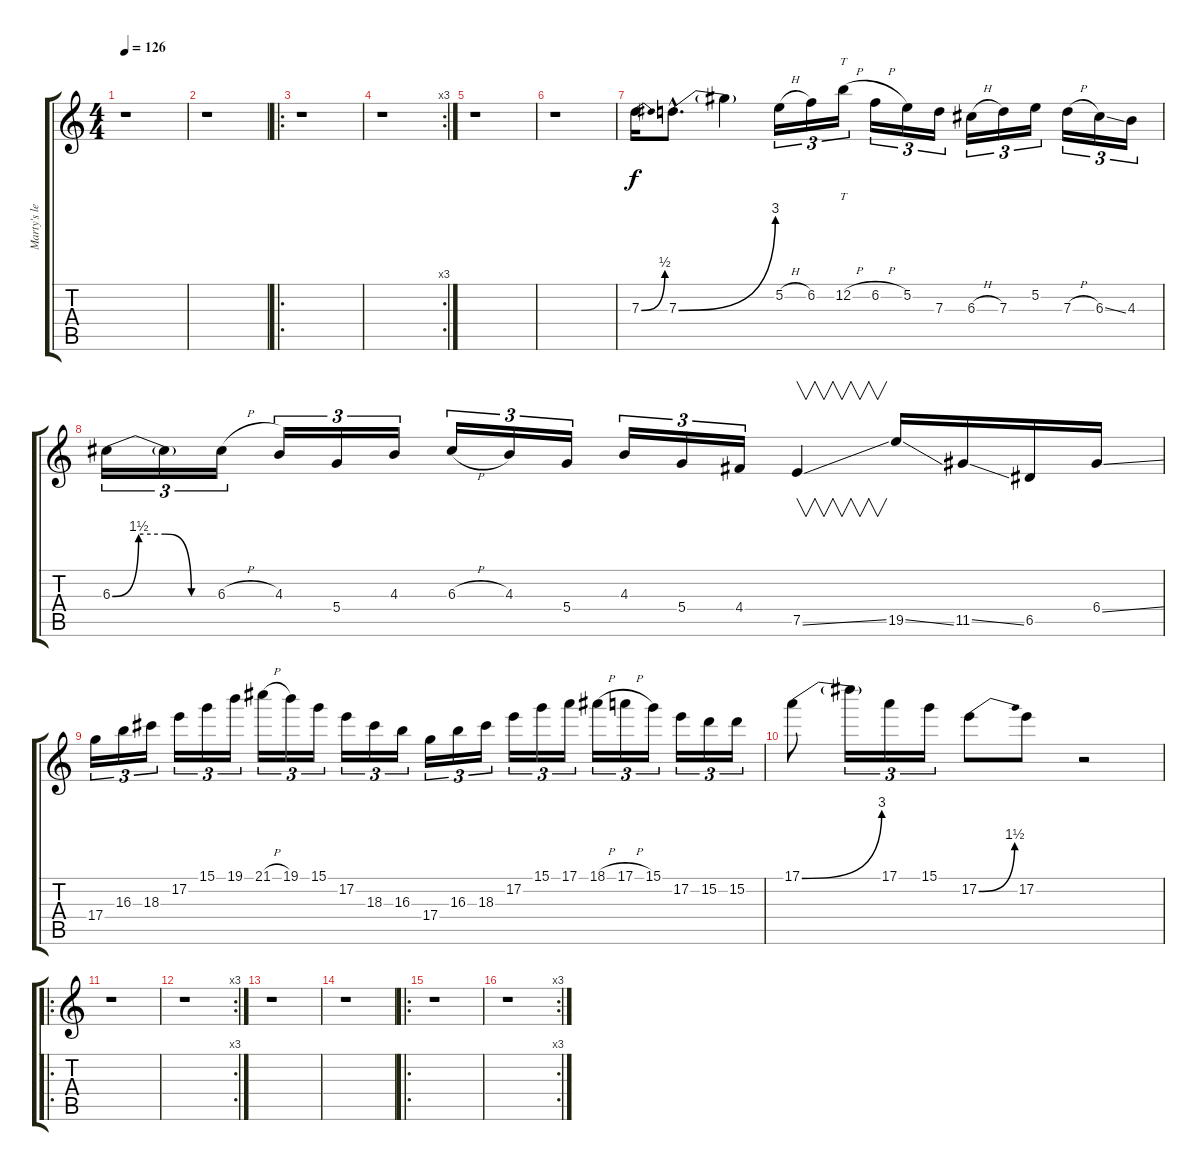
\track ("Marty's leads" "Marty's le") {instrument distortionguitar}
\staff {score tabs}
\tuning (E4 B3 G3 D3 A2 E2) {hide}
\ts (4 4)
\tempo 126
\clef g2
\ks c
r.1{dy f} |
r.1 |
\ro
r.1 |
\rc 3
r.1 |
r.1 |
r.1 |
7.3{be (bend 0 0 60 2)}.16 7.3{be (bend 0 0 60 12) hac}.8{d} 7.3{t}.4 5.2{h}.16{tu (3 2)} 6.2.16{tu (3 2)} 12.2{h}.16{tt tu (3 2)} 6.2{h}.16{tu (3 2)} 5.2.16{tu (3 2)} 7.3.16{tu (3 2)} 6.3{h}.16{tu (3 2)} 7.3.16{tu (3 2)} 5.2.16{tu (3 2)} 7.3{h}.16{tu (3 2)} 6.3{ss}.16{tu (3 2)} 4.3.16{tu (3 2)} |
6.3{be (custom 0 0 15 6 30 6 45 0 60 0)}.16{tu (3 2)} 6.3{t}.16{tu (3 2)} 6.3{h}.16{tu (3 2)} 4.3.16{tu (3 2)} 5.4.16{tu (3 2)} 4.3.16{tu (3 2)} 6.3{h}.16{tu (3 2)} 4.3.16{tu (3 2)} 5.4.16{tu (3 2)} 4.3.16{tu (3 2)} 5.4.16{tu (3 2)} 4.4.16{tu (3 2)} 7.5{ss}.4{v} 19.5{ss}.16 11.5{ss}.16 6.5.16 6.4{ss}.16 |
17.4.16{tu (3 2)} 16.3.16{tu (3 2)} 18.3.16{tu (3 2)} 17.2.16{tu (3 2)} 15.1.16{tu (3 2)} 19.1.16{tu (3 2)} 21.1{h}.16{tu (3 2)} 19.1.16{tu (3 2)} 15.1.16{tu (3 2)} 17.2.16{tu (3 2)} 18.3.16{tu (3 2)} 16.3.16{tu (3 2)} 17.4.16{tu (3 2)} 16.3.16{tu (3 2)} 18.3.16{tu (3 2)} 17.2.16{tu (3 2)} 15.1.16{tu (3 2)} 17.1.16{tu (3 2)} 18.1{h}.16{tu (3 2)} 17.1{h}.16{tu (3 2)} 15.1.16{tu (3 2)} 17.2.16{tu (3 2)} 15.2.16{tu (3 2)} 15.2.16{tu (3 2)} |
17.1{be (bend 0 0 60 12)}.8 17.1{t}.16{tu (3 2)} 17.1.16{tu (3 2)} 15.1.16{tu (3 2)} 17.2{be (bend 0 0 60 6)}.8 17.2.8 r.2 |
\ro
r.1 |
\rc 3
r.1 |
r.1 |
r.1 |
\ro
r.1 |
\rc 3
r.1
